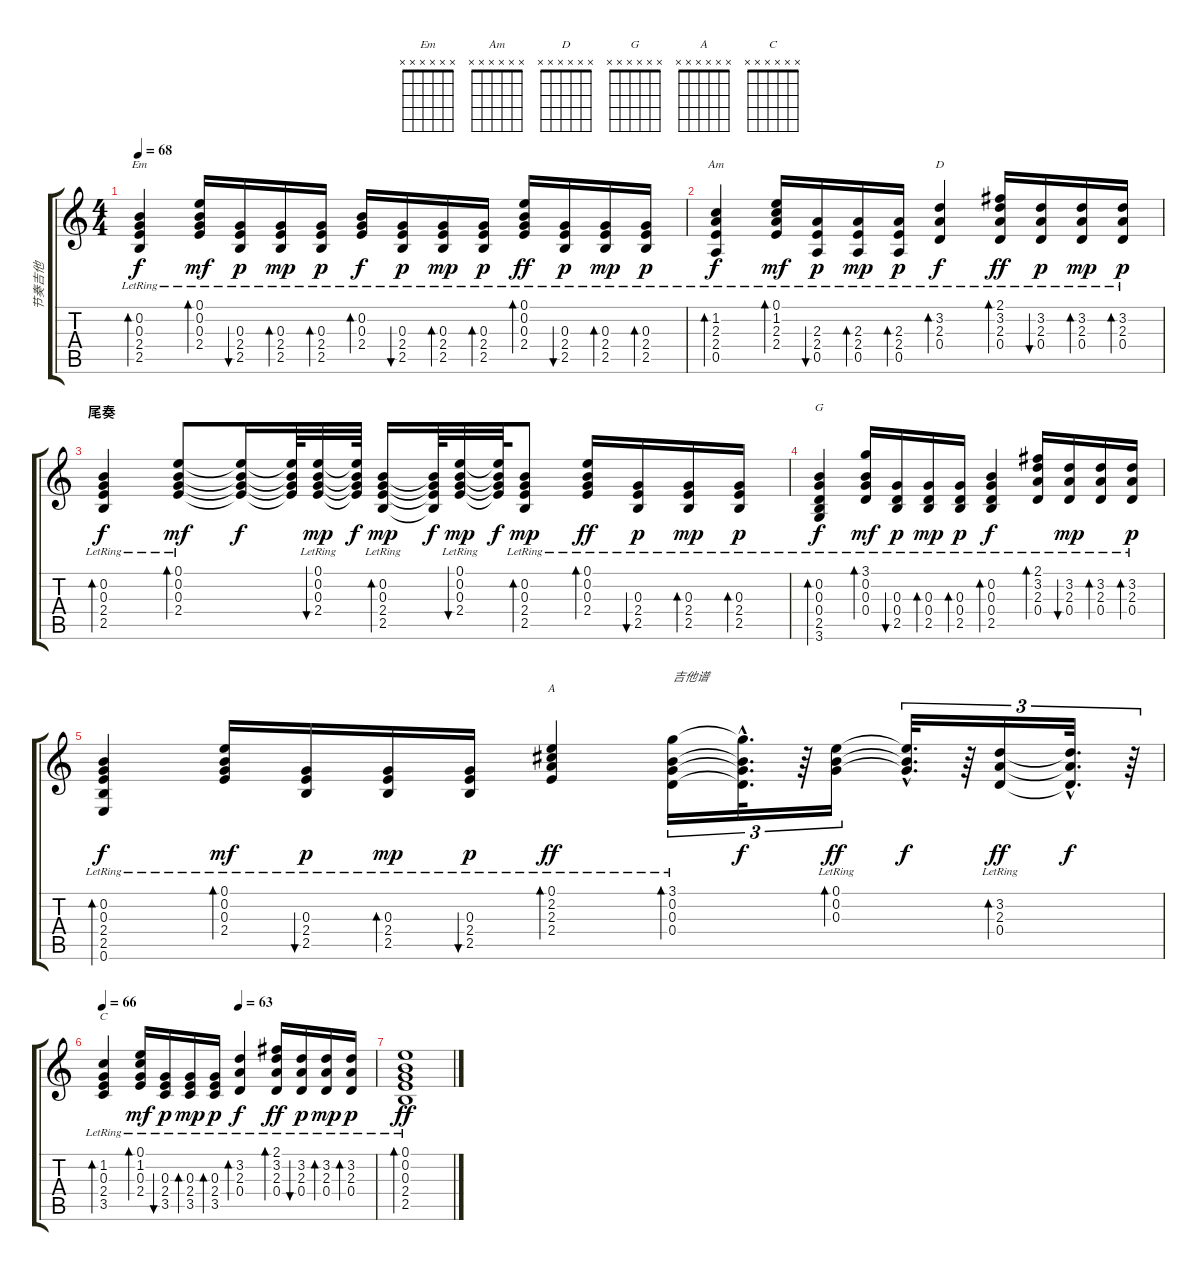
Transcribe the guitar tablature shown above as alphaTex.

\track ("节奏吉他" "节奏吉他") {instrument acousticguitarsteel}
\staff {score tabs}
\tuning (E4 B3 G3 D3 A2 E2) {hide}
\chord ("Em" x x x x x x)
\chord ("Am" x x x x x x)
\chord ("D" x x x x x x)
\chord ("G" x x x x x x)
\chord ("A" x x x x x x)
\chord ("C" x x x x x x)
\ts (4 4)
\tempo 68
\clef g2
\ks c
(0.2{lr} 0.3{lr} 2.4{lr} 2.5{lr}).4{bd 30 ch "Em" dy f} (0.1{lr} 0.2{lr} 0.3{lr} 2.4{lr}).16{bd 30 dy mf} (0.3{lr} 2.4{lr} 2.5).16{bu 30 dy p} (0.3{lr} 2.4{lr} 2.5{lr}).16{bd 30 dy mp} (0.3{lr} 2.4{lr} 2.5{lr}).16{bd 30 dy p} (0.2{lr} 0.3{lr} 2.4{lr}).16{bd 30 dy f} (0.3{lr} 2.4{lr} 2.5{lr}).16{bu 30 dy p} (0.3{lr} 2.4{lr} 2.5{lr}).16{bd 30 dy mp} (0.3{lr} 2.4{lr} 2.5{lr}).16{bd 30 dy p} (0.1{lr} 0.2{lr} 0.3{lr} 2.4{lr}).16{bd 30 dy ff} (0.3{lr} 2.4{lr} 2.5{lr}).16{bu 30 dy p} (0.3{lr} 2.4{lr} 2.5{lr}).16{bd 30 dy mp} (0.3{lr} 2.4{lr} 2.5{lr}).16{bd 30 dy p} |
(1.2{lr} 2.3{lr} 2.4{lr} 0.5{lr}).4{bd 30 ch "Am" dy f} (0.1{lr} 1.2{lr} 2.3{lr} 2.4{lr}).16{bd 30 dy mf} (2.3{lr} 2.4{lr} 0.5).16{bu 30 dy p} (2.3{lr} 2.4{lr} 0.5{lr}).16{bd 30 dy mp} (2.3{lr} 2.4{lr} 0.5{lr}).16{bd 30 dy p} (3.2{lr} 2.3{lr} 0.4{lr}).4{bd 30 ch "D" dy f} (2.1{lr} 3.2{lr} 2.3{lr} 0.4{lr}).16{bd 30 dy ff} (3.2{lr} 2.3{lr} 0.4{lr}).16{bu 30 dy p} (3.2{lr} 2.3{lr} 0.4{lr}).16{bd 30 dy mp} (3.2{lr} 2.3{lr} 0.4{lr}).16{bd 30 dy p} |
\section ("" "尾奏")
(0.2{lr} 0.3{lr} 2.4{lr} 2.5{lr}).4{bd 60 dy f} (0.1{lr} 0.2{lr} 0.3{lr} 2.4{lr}).8{bd 30 dy mf} (0.1{t} 0.2{t} 0.3{t} 2.4{t}).16{dy f} (0.1{t} 0.2{t} 0.3{t} 2.4{t}).64 (0.1{lr} 0.2{lr} 0.3{lr} 2.4{lr}).32{bu 30 dy mp} (0.1{t} 0.2{t} 0.3{t} 2.4{t}).64{dy f} (0.2 0.3{lr} 2.4{lr} 2.5{lr}).16{bd 30 dy mp} (0.2{t} 0.3{t} 2.4{t} 2.5{t}).64{dy f} (0.1{lr} 0.2{lr} 0.3{lr} 2.4{lr}).32{bu 30 dy mp} (0.1{t} 0.2{t} 0.3{t} 2.4{t}).64{dy f} (0.2{lr} 0.3{lr} 2.4{lr} 2.5{lr}).8{bd 30 dy mp} (0.1{lr} 0.2{lr} 0.3{lr} 2.4{lr}).16{bd 30 dy ff} (0.3{lr} 2.4{lr} 2.5{lr}).16{bu 30 dy p} (0.3{lr} 2.4{lr} 2.5{lr}).16{bd 30 dy mp} (0.3{lr} 2.4{lr} 2.5).16{bd 30 dy p} |
(0.2{lr} 0.3{lr} 0.4{lr} 2.5{lr} 3.6{lr}).4{bd 30 ch "G" dy f} (3.1{lr} 0.2{lr} 0.3{lr} 0.4{lr}).16{bd 30 dy mf} (0.3{lr} 0.4{lr} 2.5{lr}).16{bu 30 dy p} (0.3{lr} 0.4{lr} 2.5{lr}).16{bd 30 dy mp} (0.3{lr} 0.4{lr} 2.5{lr}).16{bd 30 dy p} (0.2{lr} 0.3{lr} 0.4{lr} 2.5{lr}).4{bd 30 dy f} (2.1{lr} 3.2{lr} 2.3{lr} 0.4{lr}).16{bd 30} (3.2 2.3{lr} 0.4{lr}).16{bu 30 dy mp} (3.2 2.3{lr} 0.4{lr}).16{bd 30} (3.2 2.3{lr} 0.4{lr}).16{bd 30 dy p} |
(0.2{lr} 0.3{lr} 2.4{lr} 2.5{lr} 0.6{lr}).4{bd 30 dy f} (0.1{lr} 0.2{lr} 0.3{lr} 2.4{lr}).16{bd 30 dy mf} (0.3{lr} 2.4{lr} 2.5{lr}).16{bu 30 dy p} (0.3{lr} 2.4{lr} 2.5{lr}).16{bd 30 dy mp} (0.3{lr} 2.4{lr} 2.5{lr}).16{bu 30 dy p} (0.1{lr} 2.2{lr} 2.3{lr} 2.4{lr}).4{bd 30 ch "A" dy ff} (3.1{lr} 0.2{lr} 0.3{lr} 0.4{lr}).16{tu (3 2) bd 30 txt "吉他谱"} (3.1{hac t} 0.2{hac t} 0.3{hac t} 0.4{hac t}).32{d tu (3 2) dy f} r.64{tu (3 2)} (0.1{lr} 0.2{lr} 0.3{lr}).16{tu (3 2) bd 30 dy ff} (0.1{hac t} 0.2{hac t} 0.3{hac t}).32{d tu (3 2) dy f} r.64{tu (3 2)} (3.2{lr} 2.3{lr} 0.4{lr}).16{tu (3 2) bd 30 dy ff} (3.2{hac t} 2.3{hac t} 0.4{hac t}).32{d tu (3 2) dy f} r.64{tu (3 2)} |
\tempo 66
\tempo (63 0.5)
(1.2{lr} 0.3{lr} 2.4{lr} 3.5{lr}).4{bd 30 ch "C"} (0.1{lr} 1.2{lr} 0.3{lr} 2.4{lr}).16{bd 30 dy mf} (0.3{lr} 2.4{lr} 3.5).16{bu 30 dy p} (0.3{lr} 2.4{lr} 3.5{lr}).16{bd 30 dy mp} (0.3{lr} 2.4{lr} 3.5{lr}).16{bd 30 dy p} (3.2{lr} 2.3{lr} 0.4{lr}).4{bd 30 dy f} (2.1{lr} 3.2{lr} 2.3{lr} 0.4{lr}).16{bd 30 dy ff} (3.2{lr} 2.3{lr} 0.4{lr}).16{bu 30 dy p} (3.2{lr} 2.3{lr} 0.4{lr}).16{bd 30 dy mp} (3.2{lr} 2.3{lr} 0.4{lr}).16{bd 30 dy p} |
(0.1{lr} 0.2{lr} 0.3{lr} 2.4{lr} 2.5{lr}).1{bd 60 dy ff}
